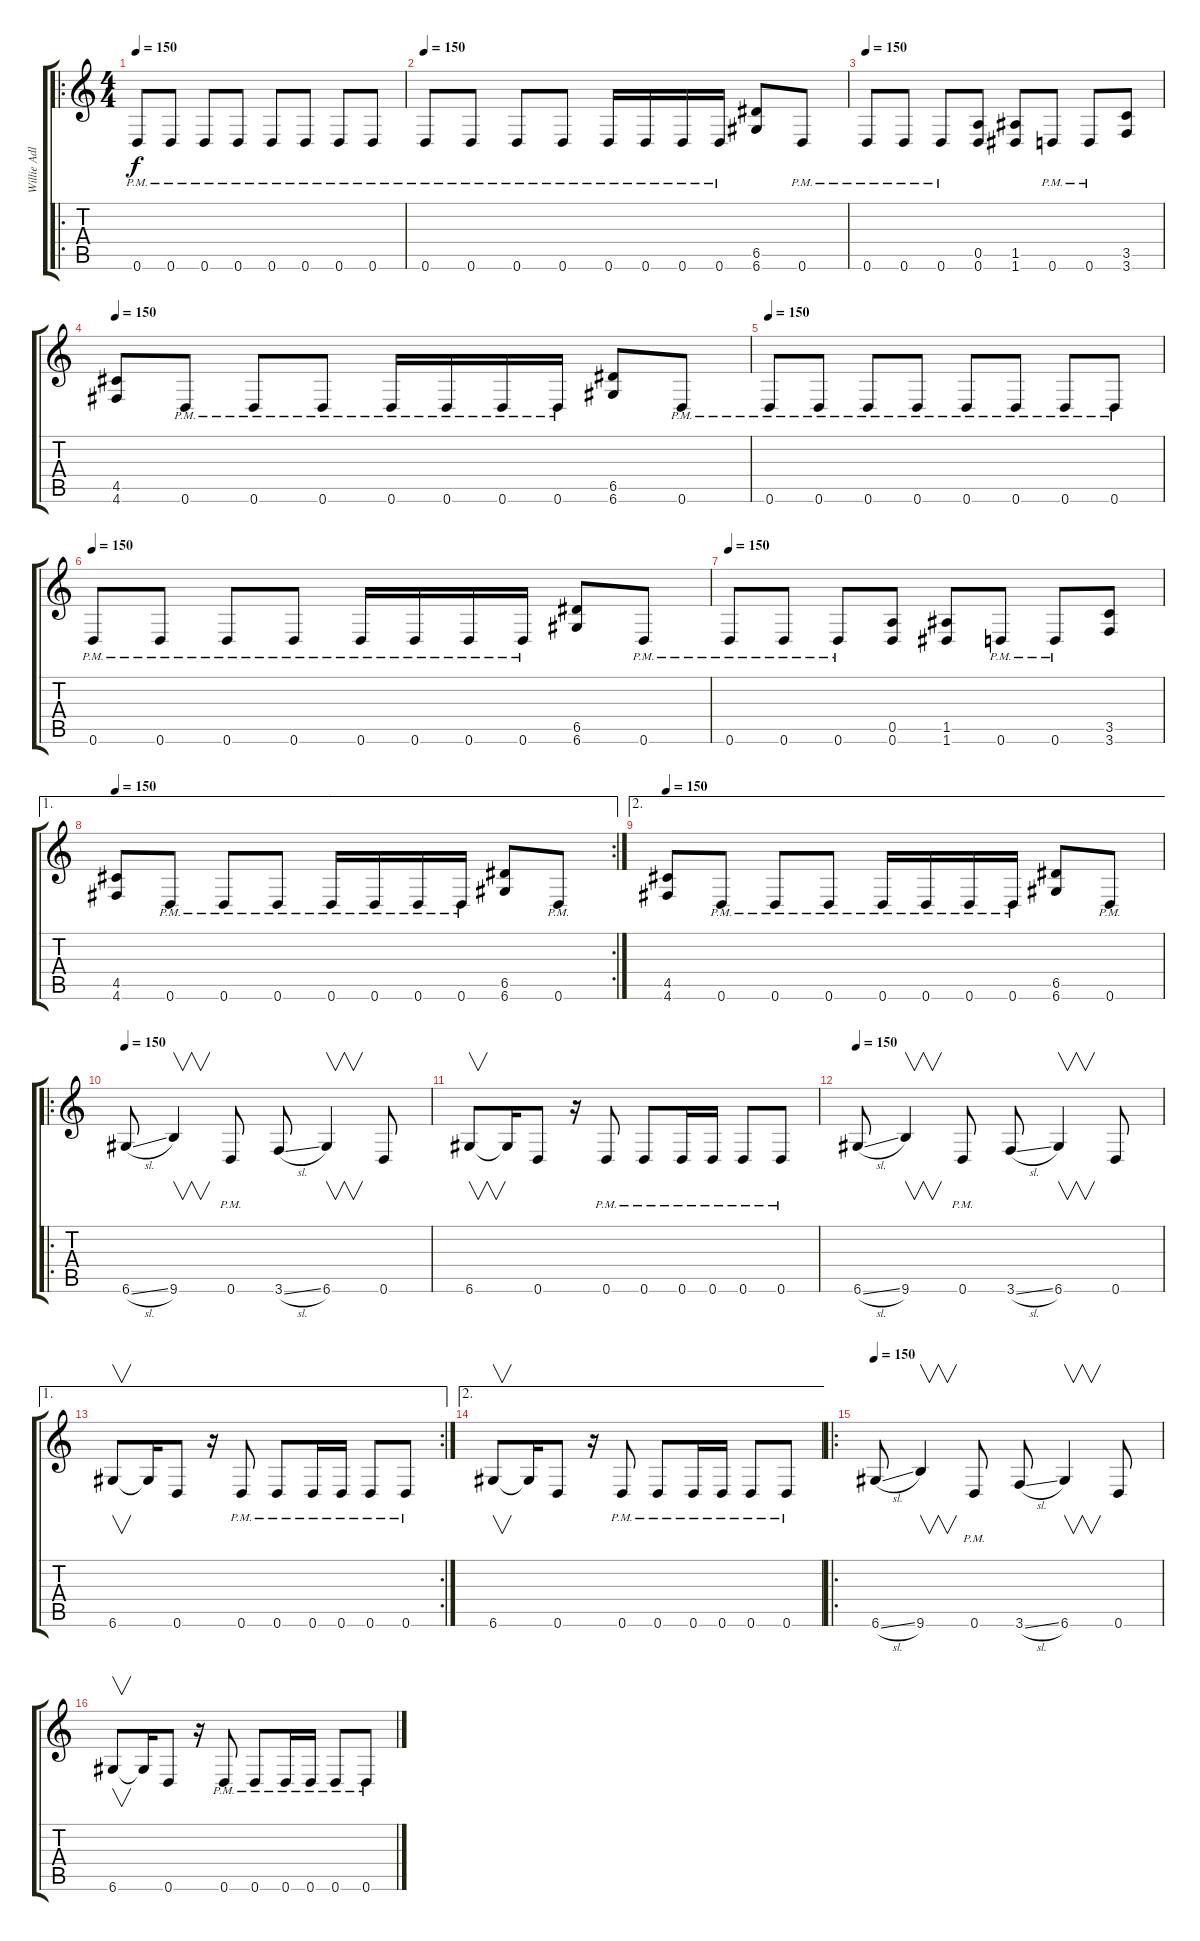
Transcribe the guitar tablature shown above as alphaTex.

\track ("Willie Adler" "Willie Adl") {instrument distortionguitar}
\staff {score tabs}
\tuning (E4 B3 G3 D3 A2 D2) {hide}
\ro
\ts (4 4)
\tempo 150
\clef g2
\ks c
0.6{pm}.8{dy f} 0.6{pm}.8 0.6{pm}.8 0.6{pm}.8 0.6{pm}.8 0.6{pm}.8 0.6{pm}.8 0.6{pm}.8 |
\tempo 150
0.6{pm}.8 0.6{pm}.8 0.6{pm}.8 0.6{pm}.8 0.6{pm}.16 0.6{pm}.16 0.6{pm}.16 0.6{pm}.16 (6.5 6.6).8 0.6{pm}.8 |
\tempo 150
0.6{pm}.8 0.6{pm}.8 0.6{pm}.8 (0.5 0.6).8 (1.5 1.6).8 0.6{pm}.8 0.6{pm}.8 (3.5 3.6).8 |
\tempo 150
(4.5 4.6).8 0.6{pm}.8 0.6{pm}.8 0.6{pm}.8 0.6{pm}.16 0.6{pm}.16 0.6{pm}.16 0.6{pm}.16 (6.5 6.6).8 0.6{pm}.8 |
\tempo 150
0.6{pm}.8 0.6{pm}.8 0.6{pm}.8 0.6{pm}.8 0.6{pm}.8 0.6{pm}.8 0.6{pm}.8 0.6{pm}.8 |
\tempo 150
0.6{pm}.8 0.6{pm}.8 0.6{pm}.8 0.6{pm}.8 0.6{pm}.16 0.6{pm}.16 0.6{pm}.16 0.6{pm}.16 (6.5 6.6).8 0.6{pm}.8 |
\tempo 150
0.6{pm}.8 0.6{pm}.8 0.6{pm}.8 (0.5 0.6).8 (1.5 1.6).8 0.6{pm}.8 0.6{pm}.8 (3.5 3.6).8 |
\ae 1
\rc 2
\tempo 150
(4.5 4.6).8 0.6{pm}.8 0.6{pm}.8 0.6{pm}.8 0.6{pm}.16 0.6{pm}.16 0.6{pm}.16 0.6{pm}.16 (6.5 6.6).8 0.6{pm}.8 |
\ae 2
\tempo 150
(4.5 4.6).8 0.6{pm}.8 0.6{pm}.8 0.6{pm}.8 0.6{pm}.16 0.6{pm}.16 0.6{pm}.16 0.6{pm}.16 (6.5 6.6).8 0.6{pm}.8 |
\ro
\tempo 150
6.6{sl}.8 9.6.4{v} 0.6{pm}.8 3.6{sl}.8 6.6.4{v} 0.6.8 |
6.6.8{v} 6.6{t}.16 0.6.8 r.16 0.6{pm}.8 0.6{pm}.8 0.6{pm}.16 0.6{pm}.16 0.6{pm}.8 0.6{pm}.8 |
\tempo 150
6.6{sl}.8 9.6.4{v} 0.6{pm}.8 3.6{sl}.8 6.6.4{v} 0.6.8 |
\ae 1
\rc 2
6.6.8{v} 6.6{t}.16 0.6.8 r.16 0.6{pm}.8 0.6{pm}.8 0.6{pm}.16 0.6{pm}.16 0.6{pm}.8 0.6{pm}.8 |
\ae 2
6.6.8{v} 6.6{t}.16 0.6.8 r.16 0.6{pm}.8 0.6{pm}.8 0.6{pm}.16 0.6{pm}.16 0.6{pm}.8 0.6{pm}.8 |
\ro
\tempo 150
6.6{sl}.8 9.6.4{v} 0.6{pm}.8 3.6{sl}.8 6.6.4{v} 0.6.8 |
6.6.8{v} 6.6{t}.16 0.6.8 r.16 0.6{pm}.8 0.6{pm}.8 0.6{pm}.16 0.6{pm}.16 0.6{pm}.8 0.6{pm}.8
